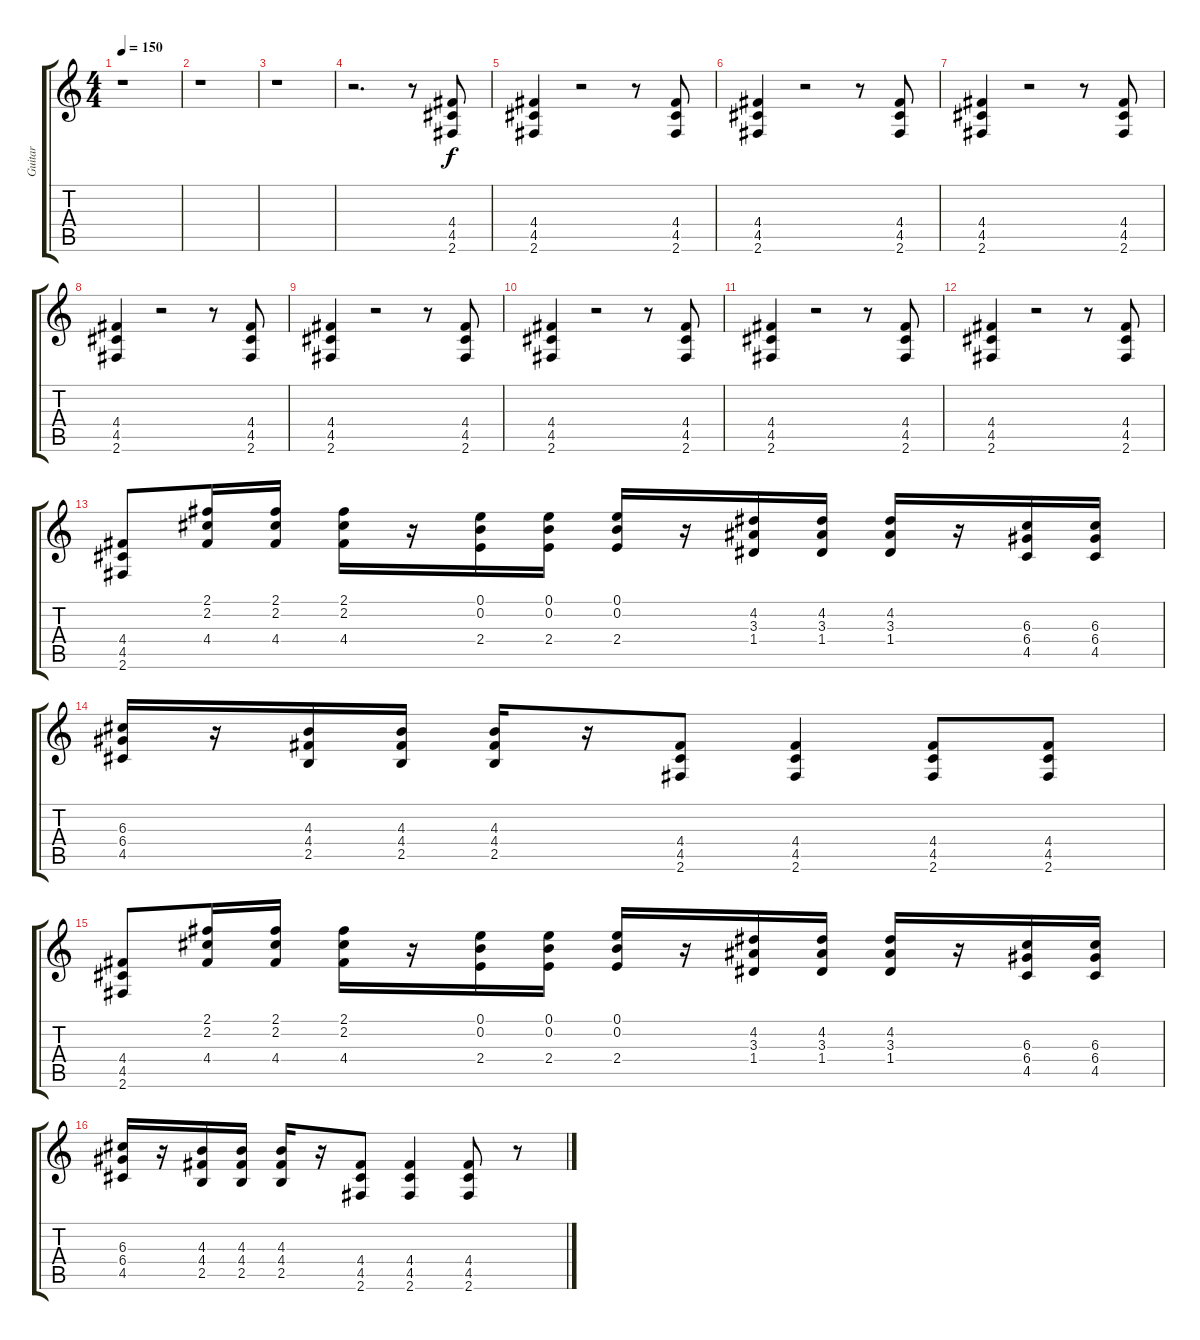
\track ("Guitar" "Guitar") {instrument distortionguitar}
\staff {score tabs}
\tuning (E4 B3 G3 D3 A2 E2) {hide}
\ts (4 4)
\tempo 150
\clef g2
\ks c
r.1{dy f instrument distortionguitar} |
r.1 |
r.1 |
r.2{d} r.8 (4.4 4.5 2.6).8 |
(4.4 4.5 2.6).4 r.2 r.8 (4.4 4.5 2.6).8 |
(4.4 4.5 2.6).4 r.2 r.8 (4.4 4.5 2.6).8 |
(4.4 4.5 2.6).4 r.2 r.8 (4.4 4.5 2.6).8 |
(4.4 4.5 2.6).4 r.2 r.8 (4.4 4.5 2.6).8 |
(4.4 4.5 2.6).4 r.2 r.8 (4.4 4.5 2.6).8 |
(4.4 4.5 2.6).4 r.2 r.8 (4.4 4.5 2.6).8 |
(4.4 4.5 2.6).4 r.2 r.8 (4.4 4.5 2.6).8 |
(4.4 4.5 2.6).4 r.2 r.8 (4.4 4.5 2.6).8 |
(4.4 4.5 2.6).8 (2.1 2.2 4.4).16 (2.1 2.2 4.4).16 (2.1 2.2 4.4).16 r.16 (0.1 0.2 2.4).16 (0.1 0.2 2.4).16 (0.1 0.2 2.4).16 r.16 (4.2 3.3 1.4).16 (4.2 3.3 1.4).16 (4.2 3.3 1.4).16 r.16 (6.3 6.4 4.5).16 (6.3 6.4 4.5).16 |
(6.3 6.4 4.5).16 r.16 (4.3 4.4 2.5).16 (4.3 4.4 2.5).16 (4.3 4.4 2.5).16 r.16 (4.4 4.5 2.6).8 (4.4 4.5 2.6).4 (4.4 4.5 2.6).8 (4.4 4.5 2.6).8 |
(4.4 4.5 2.6).8 (2.1 2.2 4.4).16 (2.1 2.2 4.4).16 (2.1 2.2 4.4).16 r.16 (0.1 0.2 2.4).16 (0.1 0.2 2.4).16 (0.1 0.2 2.4).16 r.16 (4.2 3.3 1.4).16 (4.2 3.3 1.4).16 (4.2 3.3 1.4).16 r.16 (6.3 6.4 4.5).16 (6.3 6.4 4.5).16 |
(6.3 6.4 4.5).16 r.16 (4.3 4.4 2.5).16 (4.3 4.4 2.5).16 (4.3 4.4 2.5).16 r.16 (4.4 4.5 2.6).8 (4.4 4.5 2.6).4 (4.4 4.5 2.6).8 r.8
